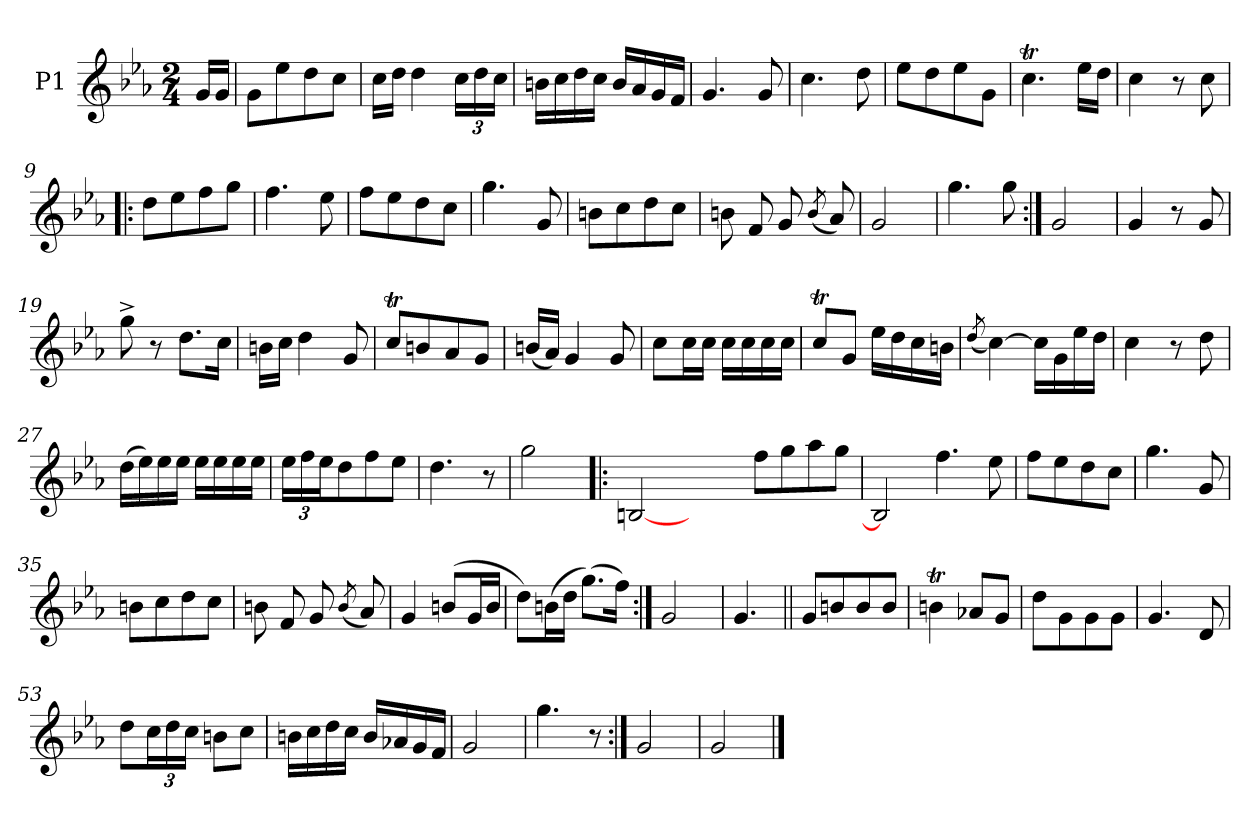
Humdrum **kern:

**kern
*part1
*staff1
*I"P1
*clefG2
*k[b-e-a-]
*M2/4
=
16gLL
16gJJ
=1
8gL
8ee-
8dd
8ccJ
=2
16ccLL
16ddJJ
4dd
24ccLL
24dd
24ccJJ
=3
16bnLL
16cc
16dd
16ccJJ
16bLL
16a-
16g
16fJJ
=4
4.g
8g
=5
4.cc
8dd
=6
8ee-L
8dd
8ee-
8gJ
=7
4.ccT
16ee-LL
16ddJJ
=8
4cc
8r
8cc
=9!|:
8ddL
8ee-
8ff
8ggJ
=10
4.ff
8ee-
=11
8ffL
8ee-
8dd
8ccJ
=12
4.gg
8g
=13
8bnL
8cc
8dd
8ccJ
=14
8bn
8f
8g
(8qb/
8a-)
=15
2g
=16
4.gg
8gg
=17:|!
2g
=18
4g
8r
8g
=19
8gg^
8r
8.ddL
16ccJk
=20
16bnLL
16ccJJ
4dd
8g
=21
8ccTL
8bn
8a-
8gJ
=22
(16bnLL
16a-JJ)
4g
8g
=23
8ccL
16ccL
16ccJJ
16ccLL
16cc
16cc
16ccJJ
=24
8ccTL
8gJ
16ee-LL
16dd
16cc
16bnJJ
=25
(8qdd/
[4cc)
16ccLL]
16g
16ee-
16ddJJ
=26
4cc
8r
8dd
=27
(16ddLL
16ee-)
16ee-
16ee-JJ
16ee-LL
16ee-
16ee-
16ee-JJ
=28
24ee-LL
24ff
24ee-J
8dd
8ff
8ee-J
=29
4.dd
8r
=30
2gg
=31!|:
[2Bn
2ryy
8ffL
8gg
8aa-
8ggJ
=32
2B]
4.ff
8ee-
=33
8ffL
8ee-
8dd
8ccJ
=34
4.gg
8g
=35
8bnL
8cc
8dd
8ccJ
=36
8bn
8f
8g
(8qb/
8a-)
=37
4g
(8bnL
16gL
16bJJ
=38
8ddL)
(16bnL
16ddJJ
(8.ggL)
16ffJk)
=39:|!
2g
=
4.g
=49||
8gL
8bn
8b
8bJ
=50
4bnt
8a-XL
8gJ
=51
8ddL
8g
8g
8gJ
=52
4.g
8d
=53
8ddL
24ccL
24dd
24ccJJ
8bnL
8ccJ
=54
16bnLL
16cc
16dd
16ccJJ
16bLL
16a-X
16g
16fJJ
=55
2g
=56
4.gg
8r
=57:|!
2g
=58
2g
==
*-
